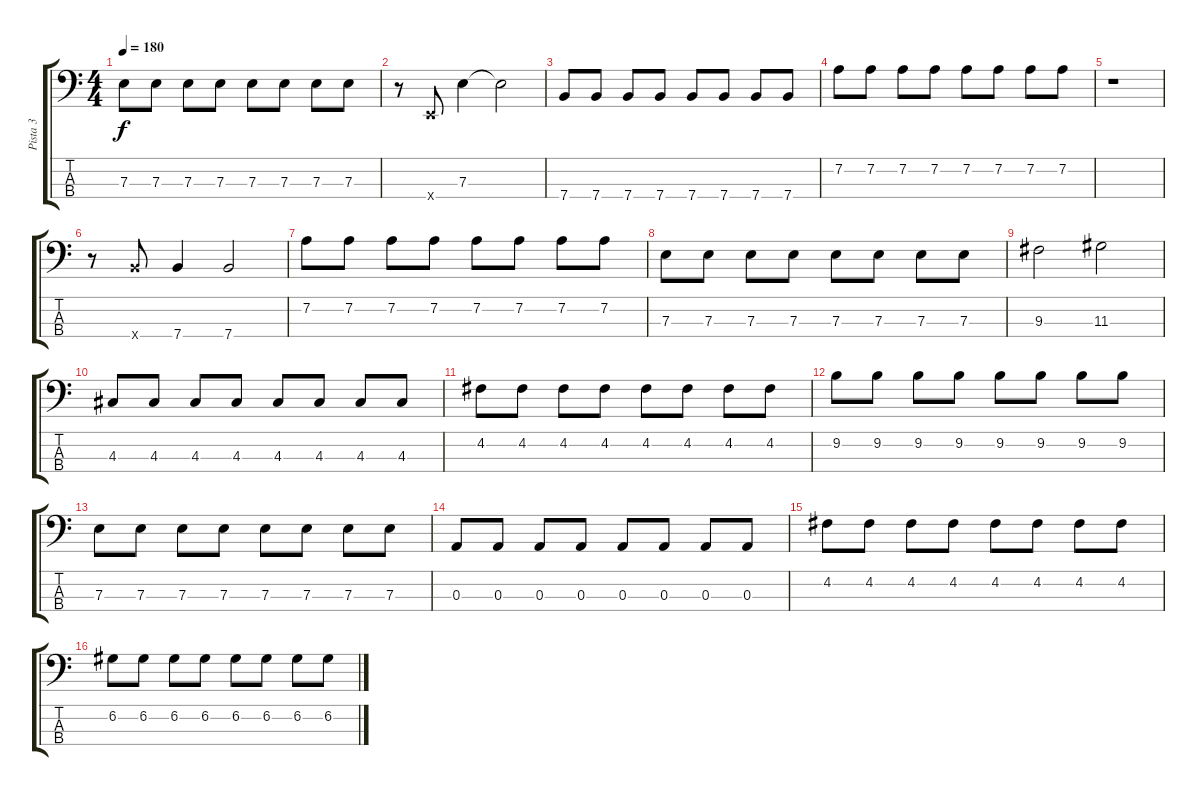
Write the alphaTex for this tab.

\track ("Pista 3" "Pista 3") {instrument electricbasspick}
\staff {score tabs}
\tuning (G2 D2 A1 E1) {hide}
\ts (4 4)
\tempo 180
\clef f4
\ks c
7.3.8{dy f} 7.3.8 7.3.8 7.3.8 7.3.8 7.3.8 7.3.8 7.3.8 |
r.8 0.4{x}.8 7.3.4 7.3{t}.2 |
7.4.8 7.4.8 7.4.8 7.4.8 7.4.8 7.4.8 7.4.8 7.4.8 |
7.2.8 7.2.8 7.2.8 7.2.8 7.2.8 7.2.8 7.2.8 7.2.8 |
r.1 |
r.8 7.4{x}.8 7.4.4 7.4.2 |
7.2.8 7.2.8 7.2.8 7.2.8 7.2.8 7.2.8 7.2.8 7.2.8 |
7.3.8 7.3.8 7.3.8 7.3.8 7.3.8 7.3.8 7.3.8 7.3.8 |
9.3.2 11.3.2 |
4.3.8 4.3.8 4.3.8 4.3.8 4.3.8 4.3.8 4.3.8 4.3.8 |
4.2.8 4.2.8 4.2.8 4.2.8 4.2.8 4.2.8 4.2.8 4.2.8 |
9.2.8 9.2.8 9.2.8 9.2.8 9.2.8 9.2.8 9.2.8 9.2.8 |
7.3.8 7.3.8 7.3.8 7.3.8 7.3.8 7.3.8 7.3.8 7.3.8 |
0.3.8 0.3.8 0.3.8 0.3.8 0.3.8 0.3.8 0.3.8 0.3.8 |
4.2.8 4.2.8 4.2.8 4.2.8 4.2.8 4.2.8 4.2.8 4.2.8 |
6.2.8 6.2.8 6.2.8 6.2.8 6.2.8 6.2.8 6.2.8 6.2.8
